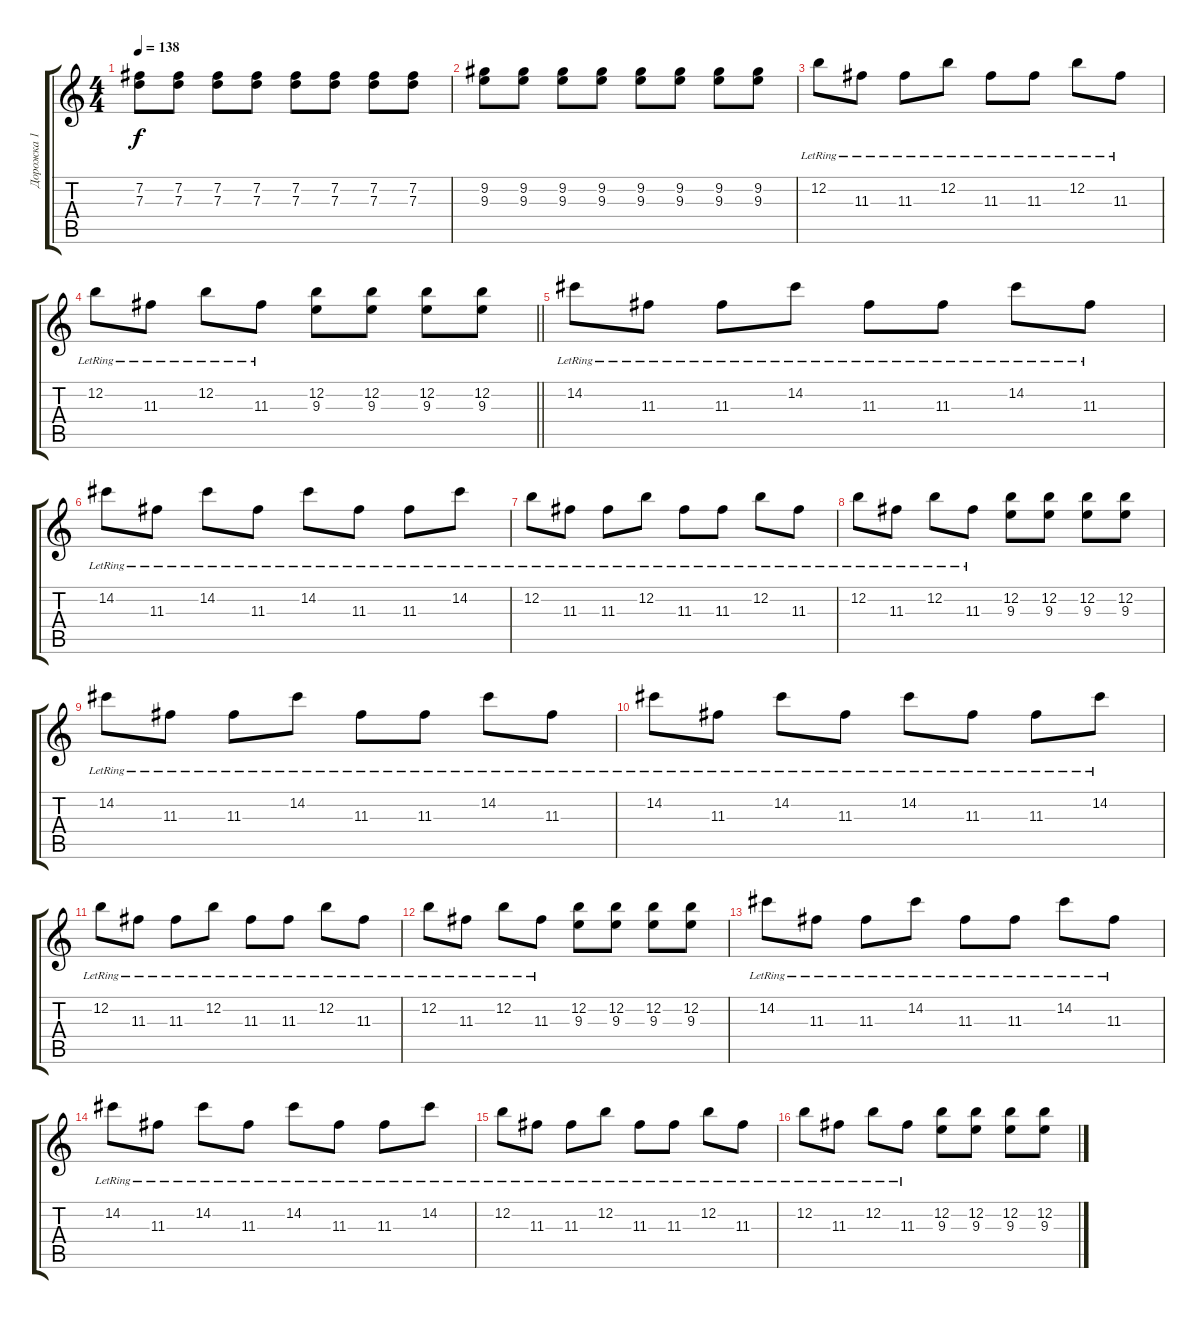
\track ("Дорожка 1" "Дорожка 1") {instrument distortionguitar}
\staff {score tabs}
\tuning (E4 B3 G3 D3 A2 E2) {hide}
\ts (4 4)
\tempo 138
\clef g2
\ks c
(7.2 7.3).8{dy f} (7.2 7.3).8 (7.2 7.3).8 (7.2 7.3).8 (7.2 7.3).8 (7.2 7.3).8 (7.2 7.3).8 (7.2 7.3).8 |
(9.2 9.3).8 (9.2 9.3).8 (9.2 9.3).8 (9.2 9.3).8 (9.2 9.3).8 (9.2 9.3).8 (9.2 9.3).8 (9.2 9.3).8 |
12.2{lr}.8 11.3{lr}.8 11.3{lr}.8 12.2{lr}.8 11.3{lr}.8 11.3{lr}.8 12.2{lr}.8 11.3{lr}.8 |
\barLineRight lightlight
12.2{lr}.8 11.3{lr}.8 12.2{lr}.8 11.3{lr}.8 (12.2 9.3).8 (12.2 9.3).8 (12.2 9.3).8 (12.2 9.3).8 |
14.2{lr}.8 11.3{lr}.8 11.3{lr}.8 14.2{lr}.8 11.3{lr}.8 11.3{lr}.8 14.2{lr}.8 11.3{lr}.8 |
14.2{lr}.8 11.3{lr}.8 14.2{lr}.8 11.3{lr}.8 14.2{lr}.8 11.3{lr}.8 11.3{lr}.8 14.2{lr}.8 |
12.2{lr}.8 11.3{lr}.8 11.3{lr}.8 12.2{lr}.8 11.3{lr}.8 11.3{lr}.8 12.2{lr}.8 11.3{lr}.8 |
12.2{lr}.8 11.3{lr}.8 12.2{lr}.8 11.3{lr}.8 (12.2 9.3).8 (12.2 9.3).8 (12.2 9.3).8 (12.2 9.3).8 |
14.2{lr}.8 11.3{lr}.8 11.3{lr}.8 14.2{lr}.8 11.3{lr}.8 11.3{lr}.8 14.2{lr}.8 11.3{lr}.8 |
14.2{lr}.8 11.3{lr}.8 14.2{lr}.8 11.3{lr}.8 14.2{lr}.8 11.3{lr}.8 11.3{lr}.8 14.2{lr}.8 |
12.2{lr}.8 11.3{lr}.8 11.3{lr}.8 12.2{lr}.8 11.3{lr}.8 11.3{lr}.8 12.2{lr}.8 11.3{lr}.8 |
12.2{lr}.8 11.3{lr}.8 12.2{lr}.8 11.3{lr}.8 (12.2 9.3).8 (12.2 9.3).8 (12.2 9.3).8 (12.2 9.3).8 |
14.2{lr}.8 11.3{lr}.8 11.3{lr}.8 14.2{lr}.8 11.3{lr}.8 11.3{lr}.8 14.2{lr}.8 11.3{lr}.8 |
14.2{lr}.8 11.3{lr}.8 14.2{lr}.8 11.3{lr}.8 14.2{lr}.8 11.3{lr}.8 11.3{lr}.8 14.2{lr}.8 |
12.2{lr}.8 11.3{lr}.8 11.3{lr}.8 12.2{lr}.8 11.3{lr}.8 11.3{lr}.8 12.2{lr}.8 11.3{lr}.8 |
12.2{lr}.8 11.3{lr}.8 12.2{lr}.8 11.3{lr}.8 (12.2 9.3).8 (12.2 9.3).8 (12.2 9.3).8 (12.2 9.3).8
